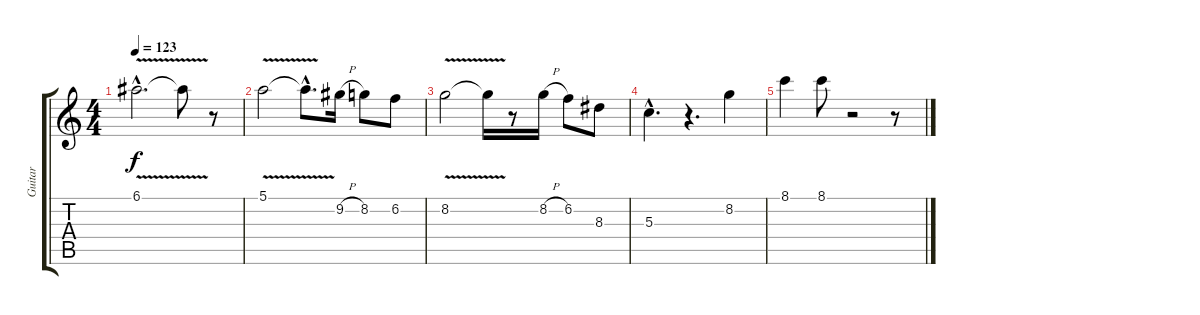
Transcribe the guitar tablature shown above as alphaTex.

\track ("Guitar" "Guitar") {instrument overdrivenguitar}
\staff {score tabs}
\tuning (E4 B3 G3 D3 A2 E2) {hide}
\ts (4 4)
\tempo 123
\clef g2
\ks c
6.1{v hac}.2{d dy f} 6.1{t}.8 r.8 |
5.1{v}.2 5.1{hac t}.8{d} 9.2{h}.16 8.2.8 6.2.8 |
8.2{v}.2 8.2{t}.16 r.8 8.2{h}.16 6.2.8 8.3.8 |
5.3{hac}.4{d} r.4{d} 8.2.4 |
8.1.4 8.1.8 r.2 r.8
